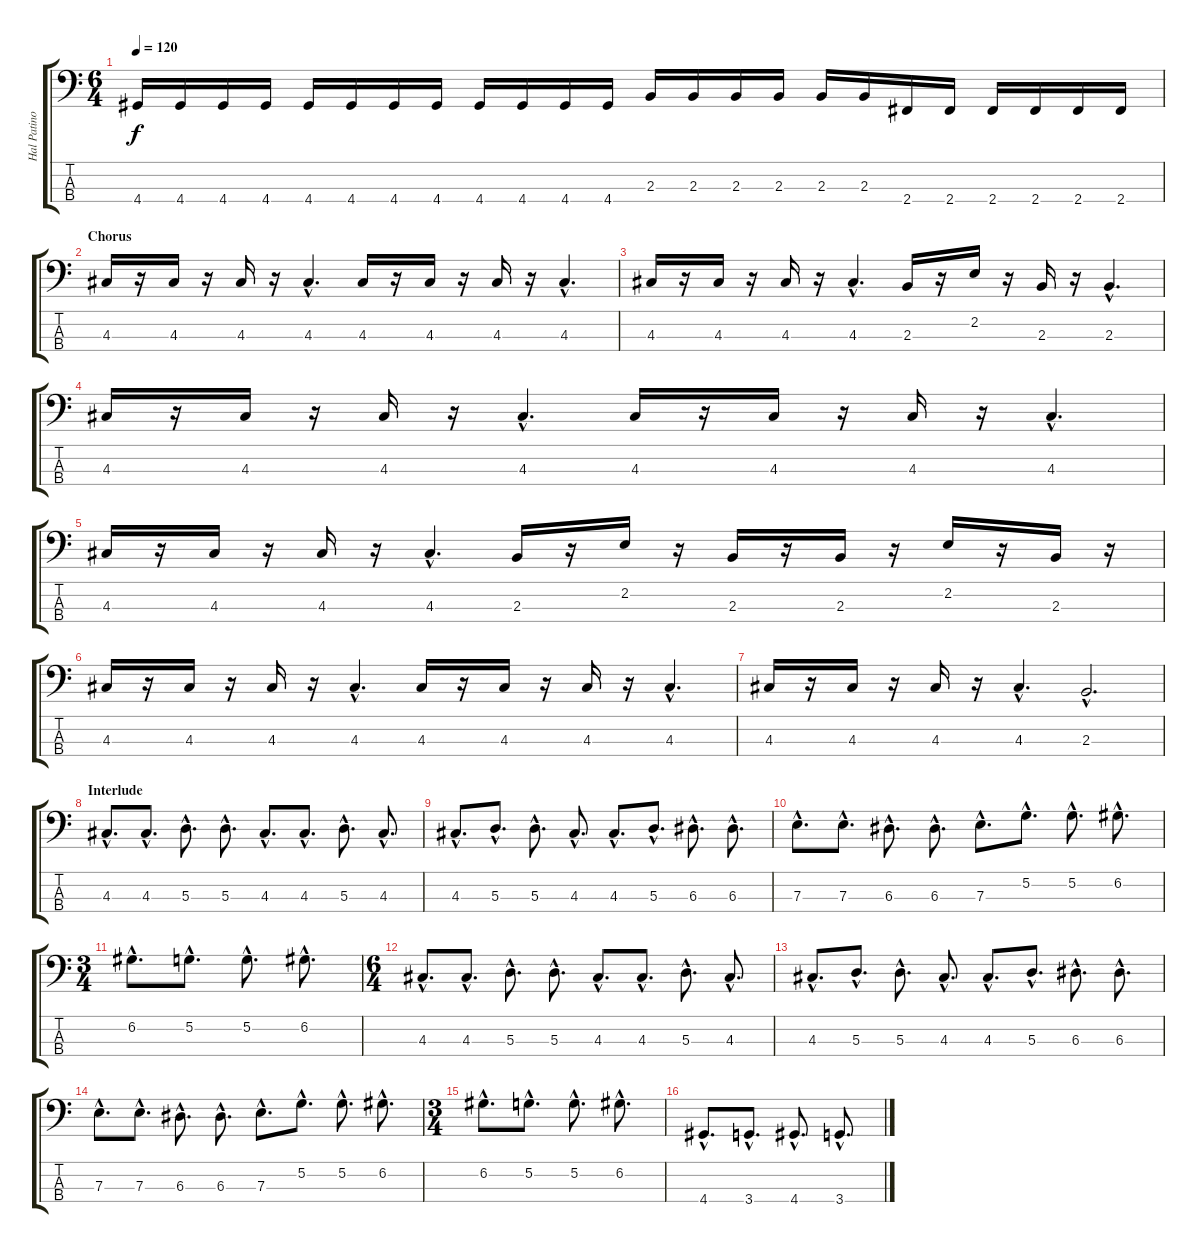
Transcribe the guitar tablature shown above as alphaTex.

\track ("Hal Patino" "Hal Patino") {instrument electricbasspick}
\staff {score tabs}
\tuning (G2 D2 A1 E1) {hide}
\ts (6 4)
\tempo 120
\clef f4
\ks c
4.4.16{dy f} 4.4.16 4.4.16 4.4.16 4.4.16 4.4.16 4.4.16 4.4.16 4.4.16 4.4.16 4.4.16 4.4.16 2.3.16 2.3.16 2.3.16 2.3.16 2.3.16 2.3.16 2.4.16 2.4.16 2.4.16 2.4.16 2.4.16 2.4.16 |
\section ("" "Chorus")
4.3.16 r.16 4.3.16 r.16 4.3.16 r.16 4.3{hac}.4{d} 4.3.16 r.16 4.3.16 r.16 4.3.16 r.16 4.3{hac}.4{d} |
4.3.16 r.16 4.3.16 r.16 4.3.16 r.16 4.3{hac}.4{d} 2.3.16 r.16 2.2.16 r.16 2.3.16 r.16 2.3{hac}.4{d} |
4.3.16 r.16 4.3.16 r.16 4.3.16 r.16 4.3{hac}.4{d} 4.3.16 r.16 4.3.16 r.16 4.3.16 r.16 4.3{hac}.4{d} |
4.3.16 r.16 4.3.16 r.16 4.3.16 r.16 4.3{hac}.4{d} 2.3.16 r.16 2.2.16 r.16 2.3.16 r.16 2.3.16 r.16 2.2.16 r.16 2.3.16 r.16 |
4.3.16 r.16 4.3.16 r.16 4.3.16 r.16 4.3{hac}.4{d} 4.3.16 r.16 4.3.16 r.16 4.3.16 r.16 4.3{hac}.4{d} |
4.3.16 r.16 4.3.16 r.16 4.3.16 r.16 4.3{hac}.4{d} 2.3{hac}.2{d} |
\section ("" "Interlude")
4.3{hac}.8{d} 4.3{hac}.8{d} 5.3{hac}.8{d} 5.3{hac}.8{d} 4.3{hac}.8{d} 4.3{hac}.8{d} 5.3{hac}.8{d} 4.3{hac}.8{d} |
4.3{hac}.8{d} 5.3{hac}.8{d} 5.3{hac}.8{d} 4.3{hac}.8{d} 4.3{hac}.8{d} 5.3{hac}.8{d} 6.3{hac}.8{d} 6.3{hac}.8{d} |
7.3{hac}.8{d} 7.3{hac}.8{d} 6.3{hac}.8{d} 6.3{hac}.8{d} 7.3{hac}.8{d} 5.2{hac}.8{d} 5.2{hac}.8{d} 6.2{hac}.8{d} |
\ts (3 4)
6.2{hac}.8{d} 5.2{hac}.8{d} 5.2{hac}.8{d} 6.2{hac}.8{d} |
\ts (6 4)
4.3{hac}.8{d} 4.3{hac}.8{d} 5.3{hac}.8{d} 5.3{hac}.8{d} 4.3{hac}.8{d} 4.3{hac}.8{d} 5.3{hac}.8{d} 4.3{hac}.8{d} |
4.3{hac}.8{d} 5.3{hac}.8{d} 5.3{hac}.8{d} 4.3{hac}.8{d} 4.3{hac}.8{d} 5.3{hac}.8{d} 6.3{hac}.8{d} 6.3{hac}.8{d} |
7.3{hac}.8{d} 7.3{hac}.8{d} 6.3{hac}.8{d} 6.3{hac}.8{d} 7.3{hac}.8{d} 5.2{hac}.8{d} 5.2{hac}.8{d} 6.2{hac}.8{d} |
\ts (3 4)
6.2{hac}.8{d} 5.2{hac}.8{d} 5.2{hac}.8{d} 6.2{hac}.8{d} |
4.4{hac}.8{d} 3.4{hac}.8{d} 4.4{hac}.8{d} 3.4{hac}.8{d}
